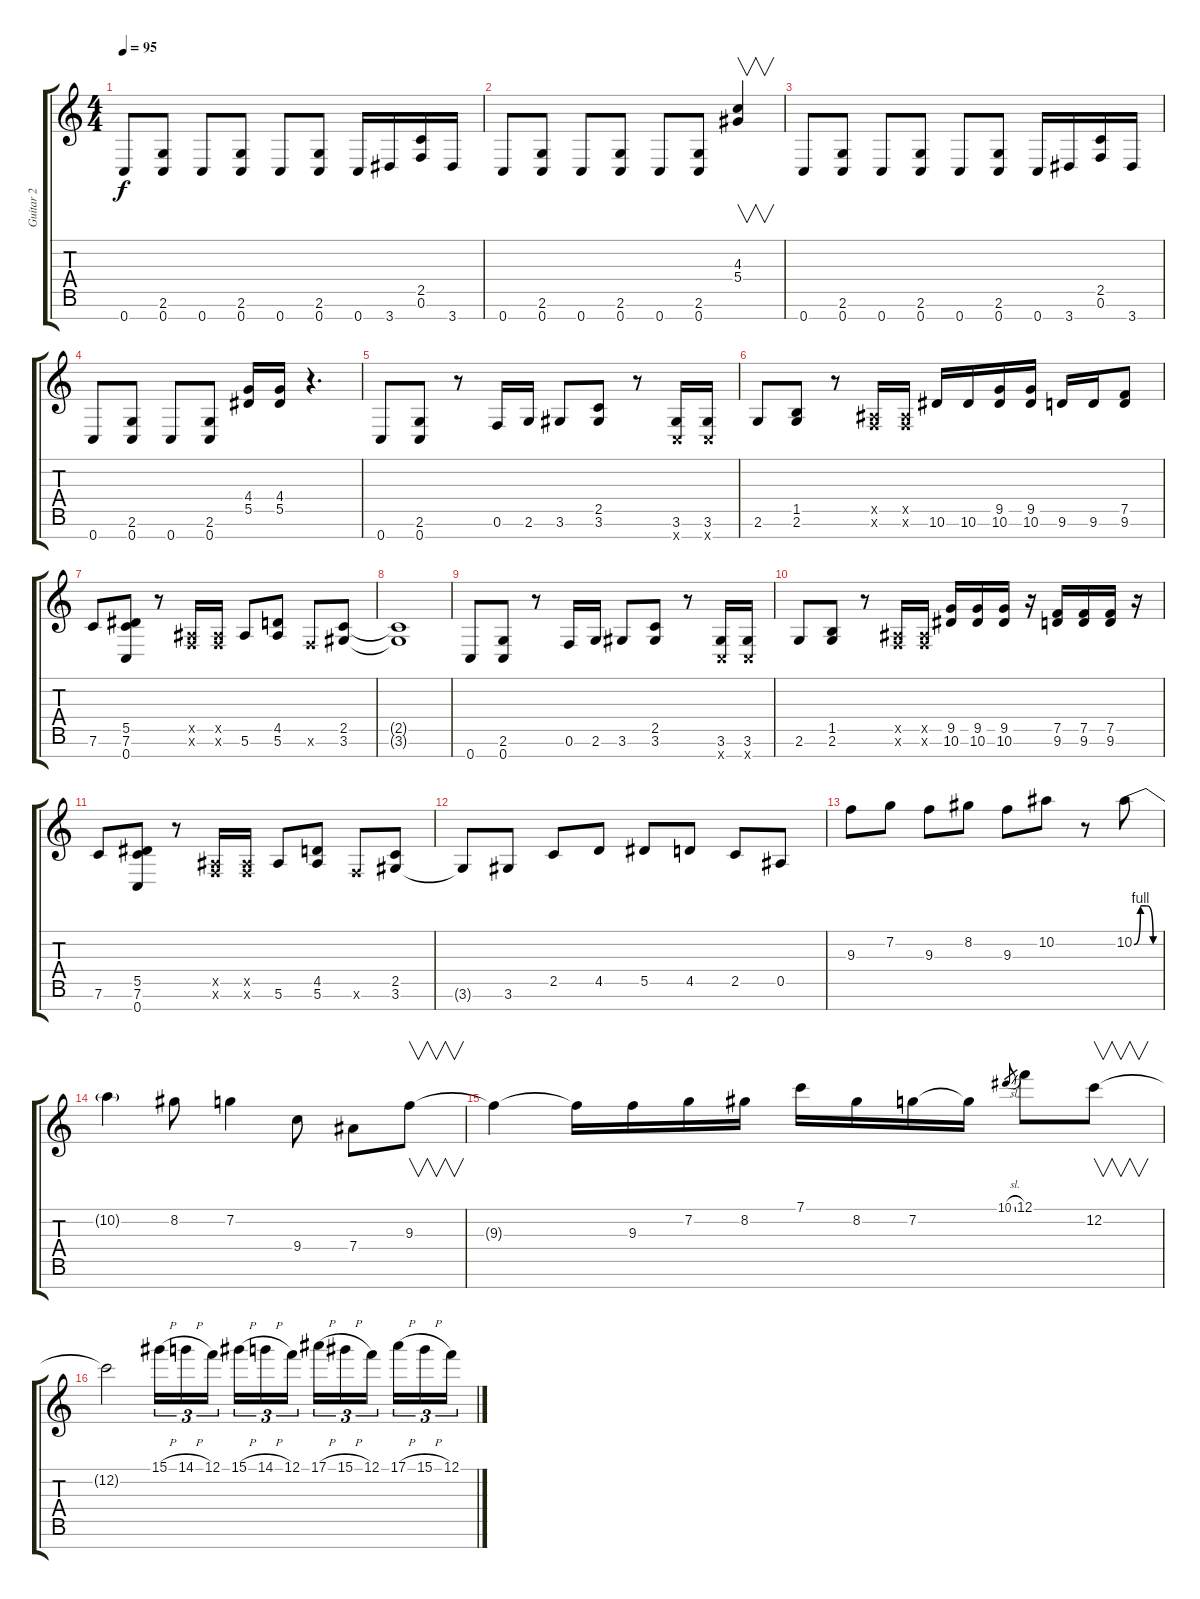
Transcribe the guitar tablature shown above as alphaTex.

\track ("Guitar 2" "Guitar 2") {instrument distortionguitar}
\staff {score tabs}
\tuning (F4 C4 Ab3 Eb3 Bb2 F2 C2) {hide}
\ts (4 4)
\tempo 95
\clef g2
\ks c
0.7.8{dy f} (2.6 0.7).8 0.7.8 (2.6 0.7).8 0.7.8 (2.6 0.7).8 0.7.16 3.7.16 (2.5 0.6).16 3.7.16 |
0.7.8 (2.6 0.7).8 0.7.8 (2.6 0.7).8 0.7.8 (2.6 0.7).8 (4.3 5.4).4{v} |
0.7.8 (2.6 0.7).8 0.7.8 (2.6 0.7).8 0.7.8 (2.6 0.7).8 0.7.16 3.7.16 (2.5 0.6).16 3.7.16 |
0.7.8 (2.6 0.7).8 0.7.8 (2.6 0.7).8 (4.4 5.5).16 (4.4 5.5).16 r.4{d} |
0.7.8 (2.6 0.7).8 r.8 0.6.16 2.6.16 3.6.8 (2.5 3.6).8 r.8 (3.6 0.7{x}).16 (3.6 0.7{x}).16 |
2.6.8 (1.5 2.6).8 r.8 (0.5{x} 0.6{x}).16 (0.5{x} 0.6{x}).16 10.6.16 10.6.16 (9.5 10.6).16 (9.5 10.6).16 9.6.16 9.6.16 (7.5 9.6).8 |
7.6.8 (5.5 7.6 0.7).8 r.8 (0.5{x} 0.6{x}).16 (0.5{x} 0.6{x}).16 5.6.8 (4.5 5.6).8 0.6{x}.8 (2.5 3.6).8 |
(2.5{t} 3.6{t}).1 |
0.7.8 (2.6 0.7).8 r.8 0.6.16 2.6.16 3.6.8 (2.5 3.6).8 r.8 (3.6 0.7{x}).16 (3.6 0.7{x}).16 |
2.6.8 (1.5 2.6).8 r.8 (0.5{x} 0.6{x}).16 (0.5{x} 0.6{x}).16 (9.5 10.6).16 (9.5 10.6).16 (9.5 10.6).16 r.16 (7.5 9.6).16 (7.5 9.6).16 (7.5 9.6).16 r.16 |
7.6.8 (5.5 7.6 0.7).8 r.8 (0.5{x} 0.6{x}).16 (0.5{x} 0.6{x}).16 5.6.8 (4.5 5.6).8 0.6{x}.8 (2.5 3.6).8 |
3.6{t}.8 3.6.8 2.5.8 4.5.8 5.5.8 4.5.8 2.5.8 0.5.8 |
9.3.8 7.2.8 9.3.8 8.2.8 9.3.8 10.2.8 r.8 10.2{be (custom 0 0 15 4 30 4 45 0 60 0)}.8 |
10.2{t}.4 8.2.8 7.2.4 9.4.8 7.4.8 9.3.8{v} |
9.3{t}.4 9.3{t}.16 9.3.16 7.2.16 8.2.16 7.1.16 8.2.16 7.2.16 7.2{t}.16 10.1{sl}.8{gr} 12.1.8 12.2.8{v} |
12.2{t}.2 15.1{h}.16{tu (3 2)} 14.1{h}.16{tu (3 2)} 12.1.16{tu (3 2)} 15.1{h}.16{tu (3 2)} 14.1{h}.16{tu (3 2)} 12.1.16{tu (3 2)} 17.1{h}.16{tu (3 2)} 15.1{h}.16{tu (3 2)} 12.1.16{tu (3 2)} 17.1{h}.16{tu (3 2)} 15.1{h}.16{tu (3 2)} 12.1.16{tu (3 2)}
